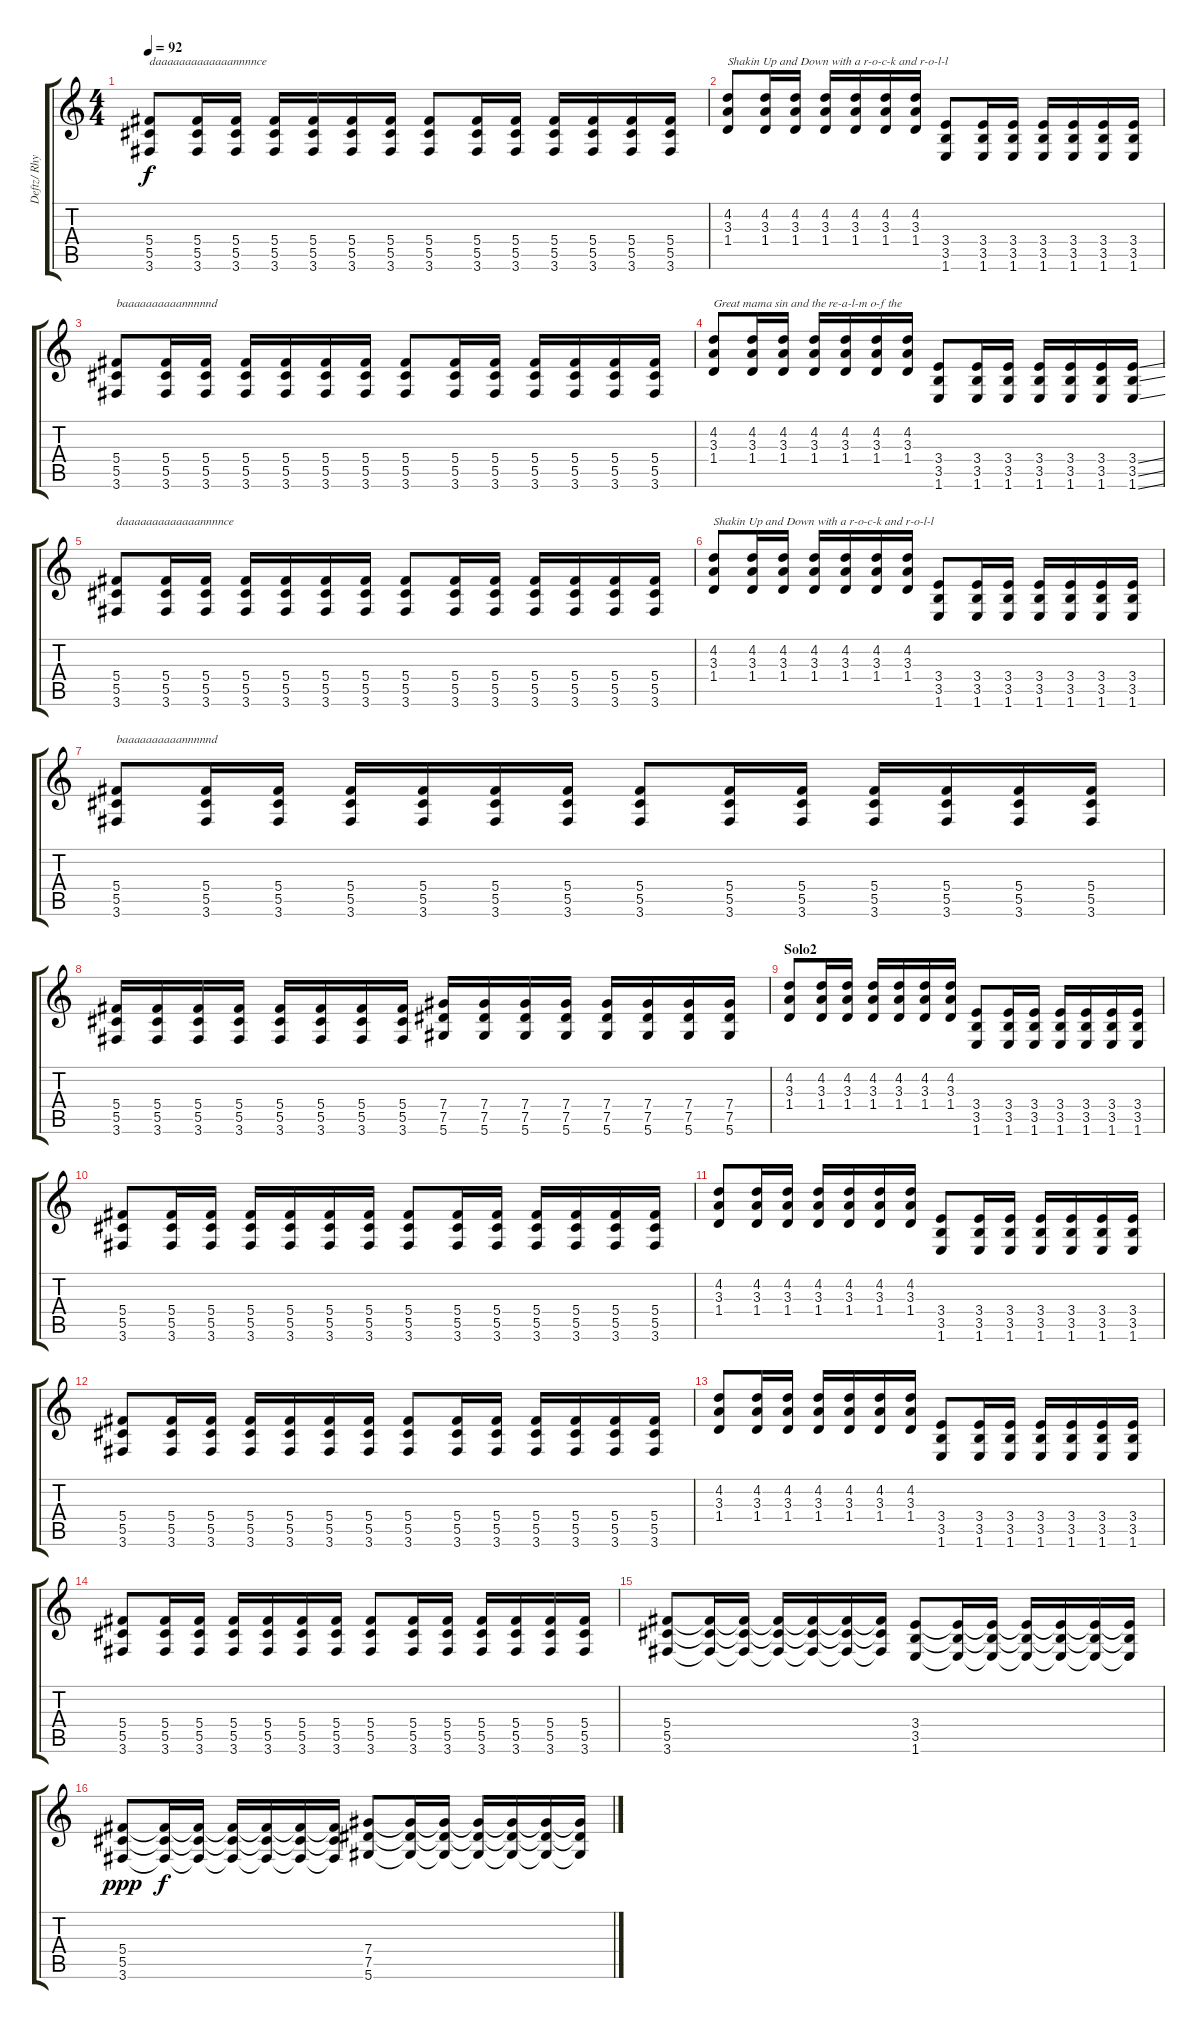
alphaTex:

\track ("Deftz/ Rhythm" "Deftz/ Rhy") {instrument overdrivenguitar}
\staff {score tabs}
\tuning (Eb4 Bb3 Gb3 Db3 Ab2 Eb2) {hide}
\ts (4 4)
\tempo 92
\clef g2
\ks c
(5.4 5.5 3.6).8{txt "daaaaaaaaaaaaannnnce" dy f} (5.4 5.5 3.6).16 (5.4 5.5 3.6).16 (5.4 5.5 3.6).16 (5.4 5.5 3.6).16 (5.4 5.5 3.6).16 (5.4 5.5 3.6).16 (5.4 5.5 3.6).8 (5.4 5.5 3.6).16 (5.4 5.5 3.6).16 (5.4 5.5 3.6).16 (5.4 5.5 3.6).16 (5.4 5.5 3.6).16 (5.4 5.5 3.6).16 |
(4.2 3.3 1.4).8{txt "Shakin Up and Down with a r-o-c-k and r-o-l-l "} (4.2 3.3 1.4).16 (4.2 3.3 1.4).16 (4.2 3.3 1.4).16 (4.2 3.3 1.4).16 (4.2 3.3 1.4).16 (4.2 3.3 1.4).16 (3.4 3.5 1.6).8 (3.4 3.5 1.6).16 (3.4 3.5 1.6).16 (3.4 3.5 1.6).16 (3.4 3.5 1.6).16 (3.4 3.5 1.6).16 (3.4 3.5 1.6).16 |
(5.4 5.5 3.6).8{txt "baaaaaaaaaannnnnd"} (5.4 5.5 3.6).16 (5.4 5.5 3.6).16 (5.4 5.5 3.6).16 (5.4 5.5 3.6).16 (5.4 5.5 3.6).16 (5.4 5.5 3.6).16 (5.4 5.5 3.6).8 (5.4 5.5 3.6).16 (5.4 5.5 3.6).16 (5.4 5.5 3.6).16 (5.4 5.5 3.6).16 (5.4 5.5 3.6).16 (5.4 5.5 3.6).16 |
(4.2 3.3 1.4).8{txt "Great mama sin and the re-a-l-m o-f the "} (4.2 3.3 1.4).16 (4.2 3.3 1.4).16 (4.2 3.3 1.4).16 (4.2 3.3 1.4).16 (4.2 3.3 1.4).16 (4.2 3.3 1.4).16 (3.4 3.5 1.6).8 (3.4 3.5 1.6).16 (3.4 3.5 1.6).16 (3.4 3.5 1.6).16 (3.4 3.5 1.6).16 (3.4 3.5 1.6).16 (3.4{ss} 3.5{ss} 1.6{ss}).16 |
(5.4 5.5 3.6).8{txt "daaaaaaaaaaaaannnnce"} (5.4 5.5 3.6).16 (5.4 5.5 3.6).16 (5.4 5.5 3.6).16 (5.4 5.5 3.6).16 (5.4 5.5 3.6).16 (5.4 5.5 3.6).16 (5.4 5.5 3.6).8 (5.4 5.5 3.6).16 (5.4 5.5 3.6).16 (5.4 5.5 3.6).16 (5.4 5.5 3.6).16 (5.4 5.5 3.6).16 (5.4 5.5 3.6).16 |
(4.2 3.3 1.4).8{txt "Shakin Up and Down with a r-o-c-k and r-o-l-l "} (4.2 3.3 1.4).16 (4.2 3.3 1.4).16 (4.2 3.3 1.4).16 (4.2 3.3 1.4).16 (4.2 3.3 1.4).16 (4.2 3.3 1.4).16 (3.4 3.5 1.6).8 (3.4 3.5 1.6).16 (3.4 3.5 1.6).16 (3.4 3.5 1.6).16 (3.4 3.5 1.6).16 (3.4 3.5 1.6).16 (3.4 3.5 1.6).16 |
(5.4 5.5 3.6).8{txt "baaaaaaaaaannnnnd"} (5.4 5.5 3.6).16 (5.4 5.5 3.6).16 (5.4 5.5 3.6).16 (5.4 5.5 3.6).16 (5.4 5.5 3.6).16 (5.4 5.5 3.6).16 (5.4 5.5 3.6).8 (5.4 5.5 3.6).16 (5.4 5.5 3.6).16 (5.4 5.5 3.6).16 (5.4 5.5 3.6).16 (5.4 5.5 3.6).16 (5.4 5.5 3.6).16 |
(5.4 5.5 3.6).16 (5.4 5.5 3.6).16 (5.4 5.5 3.6).16 (5.4 5.5 3.6).16 (5.4 5.5 3.6).16 (5.4 5.5 3.6).16 (5.4 5.5 3.6).16 (5.4 5.5 3.6).16 (7.4 7.5 5.6).16 (7.4 7.5 5.6).16 (7.4 7.5 5.6).16 (7.4 7.5 5.6).16 (7.4 7.5 5.6).16 (7.4 7.5 5.6).16 (7.4 7.5 5.6).16 (7.4 7.5 5.6).16 |
\section ("" "Solo2")
(4.2 3.3 1.4).8 (4.2 3.3 1.4).16 (4.2 3.3 1.4).16 (4.2 3.3 1.4).16 (4.2 3.3 1.4).16 (4.2 3.3 1.4).16 (4.2 3.3 1.4).16 (3.4 3.5 1.6).8 (3.4 3.5 1.6).16 (3.4 3.5 1.6).16 (3.4 3.5 1.6).16 (3.4 3.5 1.6).16 (3.4 3.5 1.6).16 (3.4 3.5 1.6).16 |
(5.4 5.5 3.6).8 (5.4 5.5 3.6).16 (5.4 5.5 3.6).16 (5.4 5.5 3.6).16 (5.4 5.5 3.6).16 (5.4 5.5 3.6).16 (5.4 5.5 3.6).16 (5.4 5.5 3.6).8 (5.4 5.5 3.6).16 (5.4 5.5 3.6).16 (5.4 5.5 3.6).16 (5.4 5.5 3.6).16 (5.4 5.5 3.6).16 (5.4 5.5 3.6).16 |
(4.2 3.3 1.4).8 (4.2 3.3 1.4).16 (4.2 3.3 1.4).16 (4.2 3.3 1.4).16 (4.2 3.3 1.4).16 (4.2 3.3 1.4).16 (4.2 3.3 1.4).16 (3.4 3.5 1.6).8 (3.4 3.5 1.6).16 (3.4 3.5 1.6).16 (3.4 3.5 1.6).16 (3.4 3.5 1.6).16 (3.4 3.5 1.6).16 (3.4 3.5 1.6).16 |
(5.4 5.5 3.6).8 (5.4 5.5 3.6).16 (5.4 5.5 3.6).16 (5.4 5.5 3.6).16 (5.4 5.5 3.6).16 (5.4 5.5 3.6).16 (5.4 5.5 3.6).16 (5.4 5.5 3.6).8 (5.4 5.5 3.6).16 (5.4 5.5 3.6).16 (5.4 5.5 3.6).16 (5.4 5.5 3.6).16 (5.4 5.5 3.6).16 (5.4 5.5 3.6).16 |
(4.2 3.3 1.4).8 (4.2 3.3 1.4).16 (4.2 3.3 1.4).16 (4.2 3.3 1.4).16 (4.2 3.3 1.4).16 (4.2 3.3 1.4).16 (4.2 3.3 1.4).16 (3.4 3.5 1.6).8 (3.4 3.5 1.6).16 (3.4 3.5 1.6).16 (3.4 3.5 1.6).16 (3.4 3.5 1.6).16 (3.4 3.5 1.6).16 (3.4 3.5 1.6).16 |
(5.4 5.5 3.6).8 (5.4 5.5 3.6).16 (5.4 5.5 3.6).16 (5.4 5.5 3.6).16 (5.4 5.5 3.6).16 (5.4 5.5 3.6).16 (5.4 5.5 3.6).16 (5.4 5.5 3.6).8 (5.4 5.5 3.6).16 (5.4 5.5 3.6).16 (5.4 5.5 3.6).16 (5.4 5.5 3.6).16 (5.4 5.5 3.6).16 (5.4 5.5 3.6).16 |
(5.4 5.5 3.6).8 (5.4{t} 5.5{t} 3.6{t}).16 (5.4{t} 5.5{t} 3.6{t}).16 (5.4{t} 5.5{t} 3.6{t}).16 (5.4{t} 5.5{t} 3.6{t}).16 (5.4{t} 5.5{t} 3.6{t}).16 (5.4{t} 5.5{t} 3.6{t}).16 (3.4 3.5 1.6).8 (3.4{t} 3.5{t} 1.6{t}).16 (3.4{t} 3.5{t} 1.6{t}).16 (3.4{t} 3.5{t} 1.6{t}).16 (3.4{t} 3.5{t} 1.6{t}).16 (3.4{t} 3.5{t} 1.6{t}).16 (3.4{t} 3.5{t} 1.6{t}).16 |
(5.4 5.5 3.6).8{dy ppp} (5.4{t} 5.5{t} 3.6{t}).16{dy f} (5.4{t} 5.5{t} 3.6{t}).16 (5.4{t} 5.5{t} 3.6{t}).16 (5.4{t} 5.5{t} 3.6{t}).16 (5.4{t} 5.5{t} 3.6{t}).16 (5.4{t} 5.5{t} 3.6{t}).16 (7.4 7.5 5.6).8 (7.4{t} 7.5{t} 5.6{t}).16 (7.4{t} 7.5{t} 5.6{t}).16 (7.4{t} 7.5{t} 5.6{t}).16 (7.4{t} 7.5{t} 5.6{t}).16 (7.4{t} 7.5{t} 5.6{t}).16 (7.4{t} 7.5{t} 5.6{t}).16
